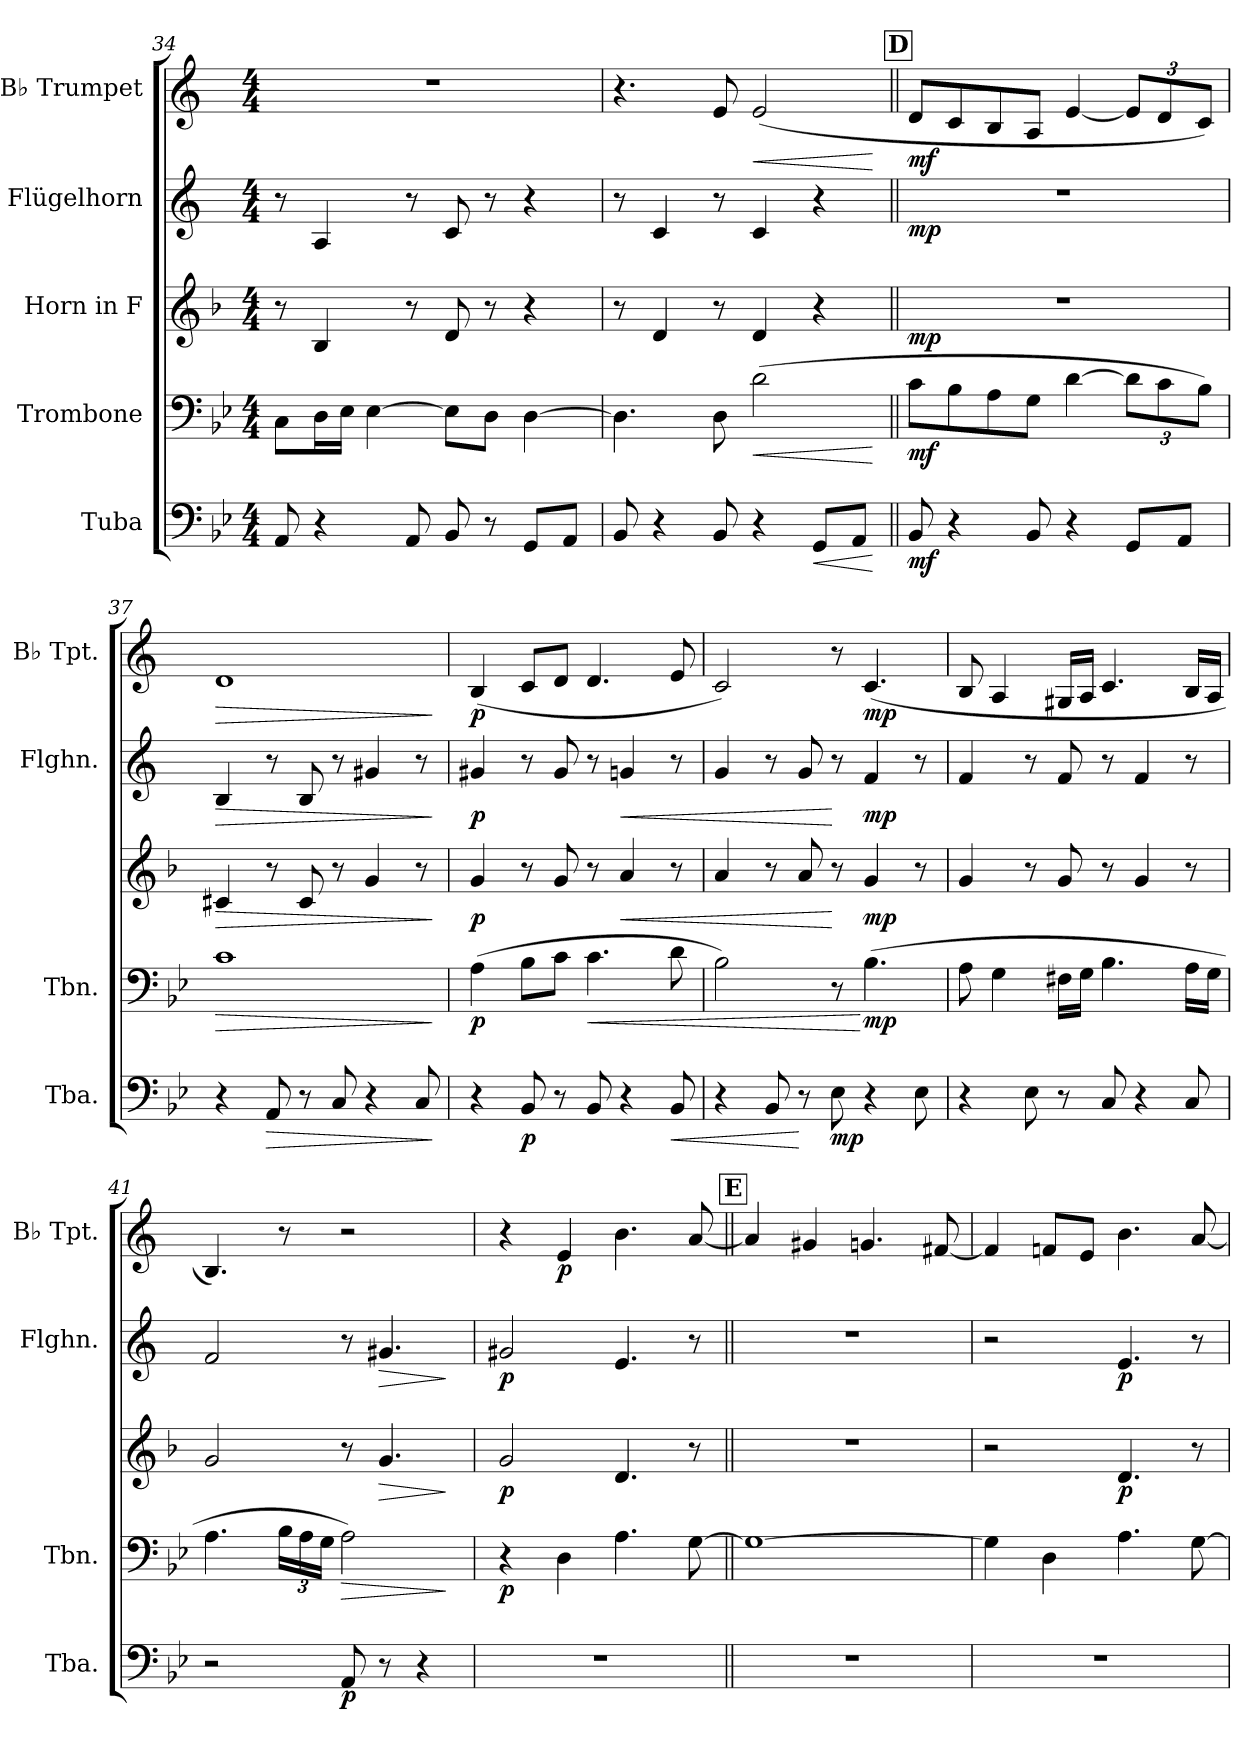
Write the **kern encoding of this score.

**kern	**dynam	**kern	**dynam	**kern	**dynam	**kern	**dynam	**kern	**dynam
*part5	*part5	*part4	*part4	*part3	*part3	*part2	*part2	*part1	*part1
*staff5	*staff5	*staff4	*staff4	*staff3	*staff3	*staff2	*staff2	*staff1	*staff1
*I"Tuba	*	*I"Trombone	*	*I"Horn in F	*	*I"Flügelhorn	*	*I"B♭ Trumpet	*
*I'Tba.	*	*I'Tbn.	*	*	*	*I'Flghn.	*	*I'B♭ Tpt.	*
*clefF4	*	*clefF4	*	*clefG2	*	*clefG2	*	*clefG2	*
*	*	*	*	*ITrd4c7	*	*ITrd1c2	*	*ITrd1c2	*
*k[b-e-]	*	*k[b-e-]	*	*k[b-e-]	*	*k[b-e-]	*	*k[b-e-]	*
*M4/4	*	*M4/4	*	*M4/4	*	*M4/4	*	*M4/4	*
=34	=34	=34	=34	=34	=34	=34	=34	=34	=34
8AA/	.	8C\L	.	8r	.	8r	.	1r	.
4r	.	16D\L	.	4E-/	.	4G/	.	.	.
.	.	16E-\JJ	.	.	.	.	.	.	.
.	.	[4E-\	.	.	.	.	.	.	.
8AA/	.	.	.	8r	.	8r	.	.	.
8BB-/	.	8E-\L]	.	8G/	.	8B-/	.	.	.
8r	.	8D\J	.	8r	.	8r	.	.	.
8GG/L	.	[4D\	.	4r	.	4r	.	.	.
8AA/J	.	.	.	.	.	.	.	.	.
=35	=35	=35	=35	=35	=35	=35	=35	=35	=35
8BB-/	.	4.D\]	.	8r	.	8r	.	4.r	.
4r	.	.	.	4G/	.	4B-/	.	.	.
8BB-/	.	8D\	.	8r	.	8r	.	8d/	.
!	!	!	!LO:HP:b	!	!	!	!	!	!LO:HP:b
4r	.	(>2d\	<	4G/	.	4B-/	.	(<2d/	<
!	!LO:HP:b	!	!	!	!	!	!	!	!
8GG/L	<	.	.	4r	.	4r	.	.	.
8AA/J	.	.	.	.	.	.	.	.	.
.	[	.	[	.	.	.	.	.	[
!!LO:REH:place=s1:a:B:fs=14:t=D
=36||	=36||	=36||	=36||	=36||	=36||	=36||	=36||	=36||	=36||
!	!LO:DY:b	!	!LO:DY:b	!	!LO:DY:b	!	!LO:DY:b	!	!LO:DY:b
8BB-/	mf	8c\L	mf	1r	mp	1r	mp	8c/L	mf
4r	.	8B-\	.	.	.	.	.	8B-/	.
.	.	8A\	.	.	.	.	.	8A/	.
8BB-/	.	8G\J	.	.	.	.	.	8G/J	.
4r	.	[4d\	.	.	.	.	.	[4d/	.
*	*	*Xbrackettup	*	*	*	*	*	*Xbrackettup	*
8GG/L	.	12d\L]	.	.	.	.	.	12d/L]	.
.	.	12c\	.	.	.	.	.	12c/	.
8AA/J	.	.	.	.	.	.	.	.	.
.	.	12B-\J)	.	.	.	.	.	12B-/J)	.
!!LO:LB:g=z
=37	=37	=37	=37	=37	=37	=37	=37	=37	=37
!	!	!	!LO:HP:b	!	!LO:HP:b	!	!LO:HP:b	!	!LO:HP:b
4r	.	1c	>	4F#X/	>	4A/	>	1c	>
!	!LO:HP:b	!	!	!	!	!	!	!	!
8AA/	>	.	.	8r	.	8r	.	.	.
8r	.	.	.	8F#/	.	8A/	.	.	.
8C/	.	.	.	8r	.	8r	.	.	.
4r	.	.	.	4c/	.	4f#X/	.	.	.
8C/	.	.	.	8r	.	8r	.	.	.
.	]	.	]	.	]	.	]	.	]
=38	=38	=38	=38	=38	=38	=38	=38	=38	=38
!	!	!	!LO:DY:b	!	!LO:DY:b	!	!LO:DY:b	!	!LO:DY:b
4r	.	(>4A\	p	4c/	p	4f#X/	p	(<4A/	p
!	!LO:DY:b	!	!	!	!	!	!	!	!
8BB-/	p	8B-\L	.	8r	.	8r	.	8B-/L	.
8r	.	8c\J	.	8c/	.	8f#/	.	8c/J	.
!	!	!	!LO:HP:b	!	!	!	!	!	!
8BB-/	.	4.c\	<	8r	.	8r	.	4.c/	.
!	!	!	!	!	!LO:HP:b	!	!LO:HP:b	!	!
4r	.	.	.	4d/	<	4fn/	<	.	.
!	!LO:HP:b	!	!	!	!	!	!	!	!
8BB-/	<	8d\	.	8r	.	8r	.	8d/	.
=39	=39	=39	=39	=39	=39	=39	=39	=39	=39
4r	.	2B-\)	.	4d/	.	4f/	.	2B-/)	.
8BB-/	.	.	.	8r	.	8r	.	.	.
8r	[	.	.	8d/	.	8f/	.	.	.
!	!LO:DY:b	!	!	!	!	!	!	!	!
8E-\	mp	8r	.	8r	[	8r	[	8r	.
!	!	!	!LO:DY:n=1:b	!	!LO:DY:b	!	!LO:DY:b	!	!LO:DY:b
4r	.	(>4.B-\	[ mp	4c/	mp	4e-/	mp	(>4.B-/	mp
8E-\	.	.	.	8r	.	8r	.	.	.
=40	=40	=40	=40	=40	=40	=40	=40	=40	=40
4r	.	8A\	.	4c/	.	4e-/	.	8A/	.
.	.	4G\	.	.	.	.	.	4G/	.
8E-\	.	.	.	8r	.	8r	.	.	.
8r	.	16F#X\LL	.	8c/	.	8e-/	.	16F#X/LL	.
.	.	16G\JJ	.	.	.	.	.	16G/JJ	.
8C/	.	4.B-\	.	8r	.	8r	.	4.B-/	.
4r	.	.	.	4c/	.	4e-/	.	.	.
8C/	.	16A\LL	.	8r	.	8r	.	16A/LL	.
.	.	16G\JJ	.	.	.	.	.	16G/JJ	.
!!LO:PB:g=z
=41	=41	=41	=41	=41	=41	=41	=41	=41	=41
2r	.	4.A\	.	2c/	.	2e-/	.	4.A/)	.
.	.	24B-\LL	.	.	.	.	.	8r	.
.	.	24A\	.	.	.	.	.	.	.
.	.	24G\JJ	.	.	.	.	.	.	.
!	!LO:DY:b	!	!LO:HP:b	!	!	!	!	!	!
8AA/	p	2A\)	>	8r	.	8r	.	2r	.
!	!	!	!	!	!LO:HP:b	!	!LO:HP:b	!	!
8r	.	.	.	4.c/	>	4.f#X/	>	.	.
4r	.	.	.	.	.	.	.	.	.
.	.	.	]	.	]	.	]	.	.
=42	=42	=42	=42	=42	=42	=42	=42	=42	=42
!	!	!	!LO:DY:b	!	!LO:DY:b	!	!LO:DY:b	!	!
1r	.	4r	p	2c/	p	2f#X/	p	4r	.
!	!	!	!	!	!	!	!	!	!LO:DY:b
.	.	4D\	.	.	.	.	.	4d/	p
.	.	4.A\	.	4.G/	.	4.d/	.	4.a\	.
.	.	[8G\	.	8r	.	8r	.	[8g/	.
!!LO:REH:place=s1:a:B:fs=14:t=E
=43||	=43||	=43||	=43||	=43||	=43||	=43||	=43||	=43||	=43||
1r	.	1G_	.	1r	.	1r	.	4g/]	.
.	.	.	.	.	.	.	.	4f#X/	.
.	.	.	.	.	.	.	.	4.fn/	.
.	.	.	.	.	.	.	.	[8en/	.
=44	=44	=44	=44	=44	=44	=44	=44	=44	=44
1r	.	4G\]	.	2r	.	2r	.	4e/]	.
.	.	4D\	.	.	.	.	.	8e-X/L	.
.	.	.	.	.	.	.	.	8d/J	.
!	!	!	!	!	!LO:DY:b	!	!LO:DY:b	!	!
.	.	4.A\	.	4.G/	p	4.d/	p	4.a\	.
.	.	[8G\	.	8r	.	8r	.	[8g/	.
=	=	=	=	=	=	=	=	=	=
*-	*-	*-	*-	*-	*-	*-	*-	*-	*-
